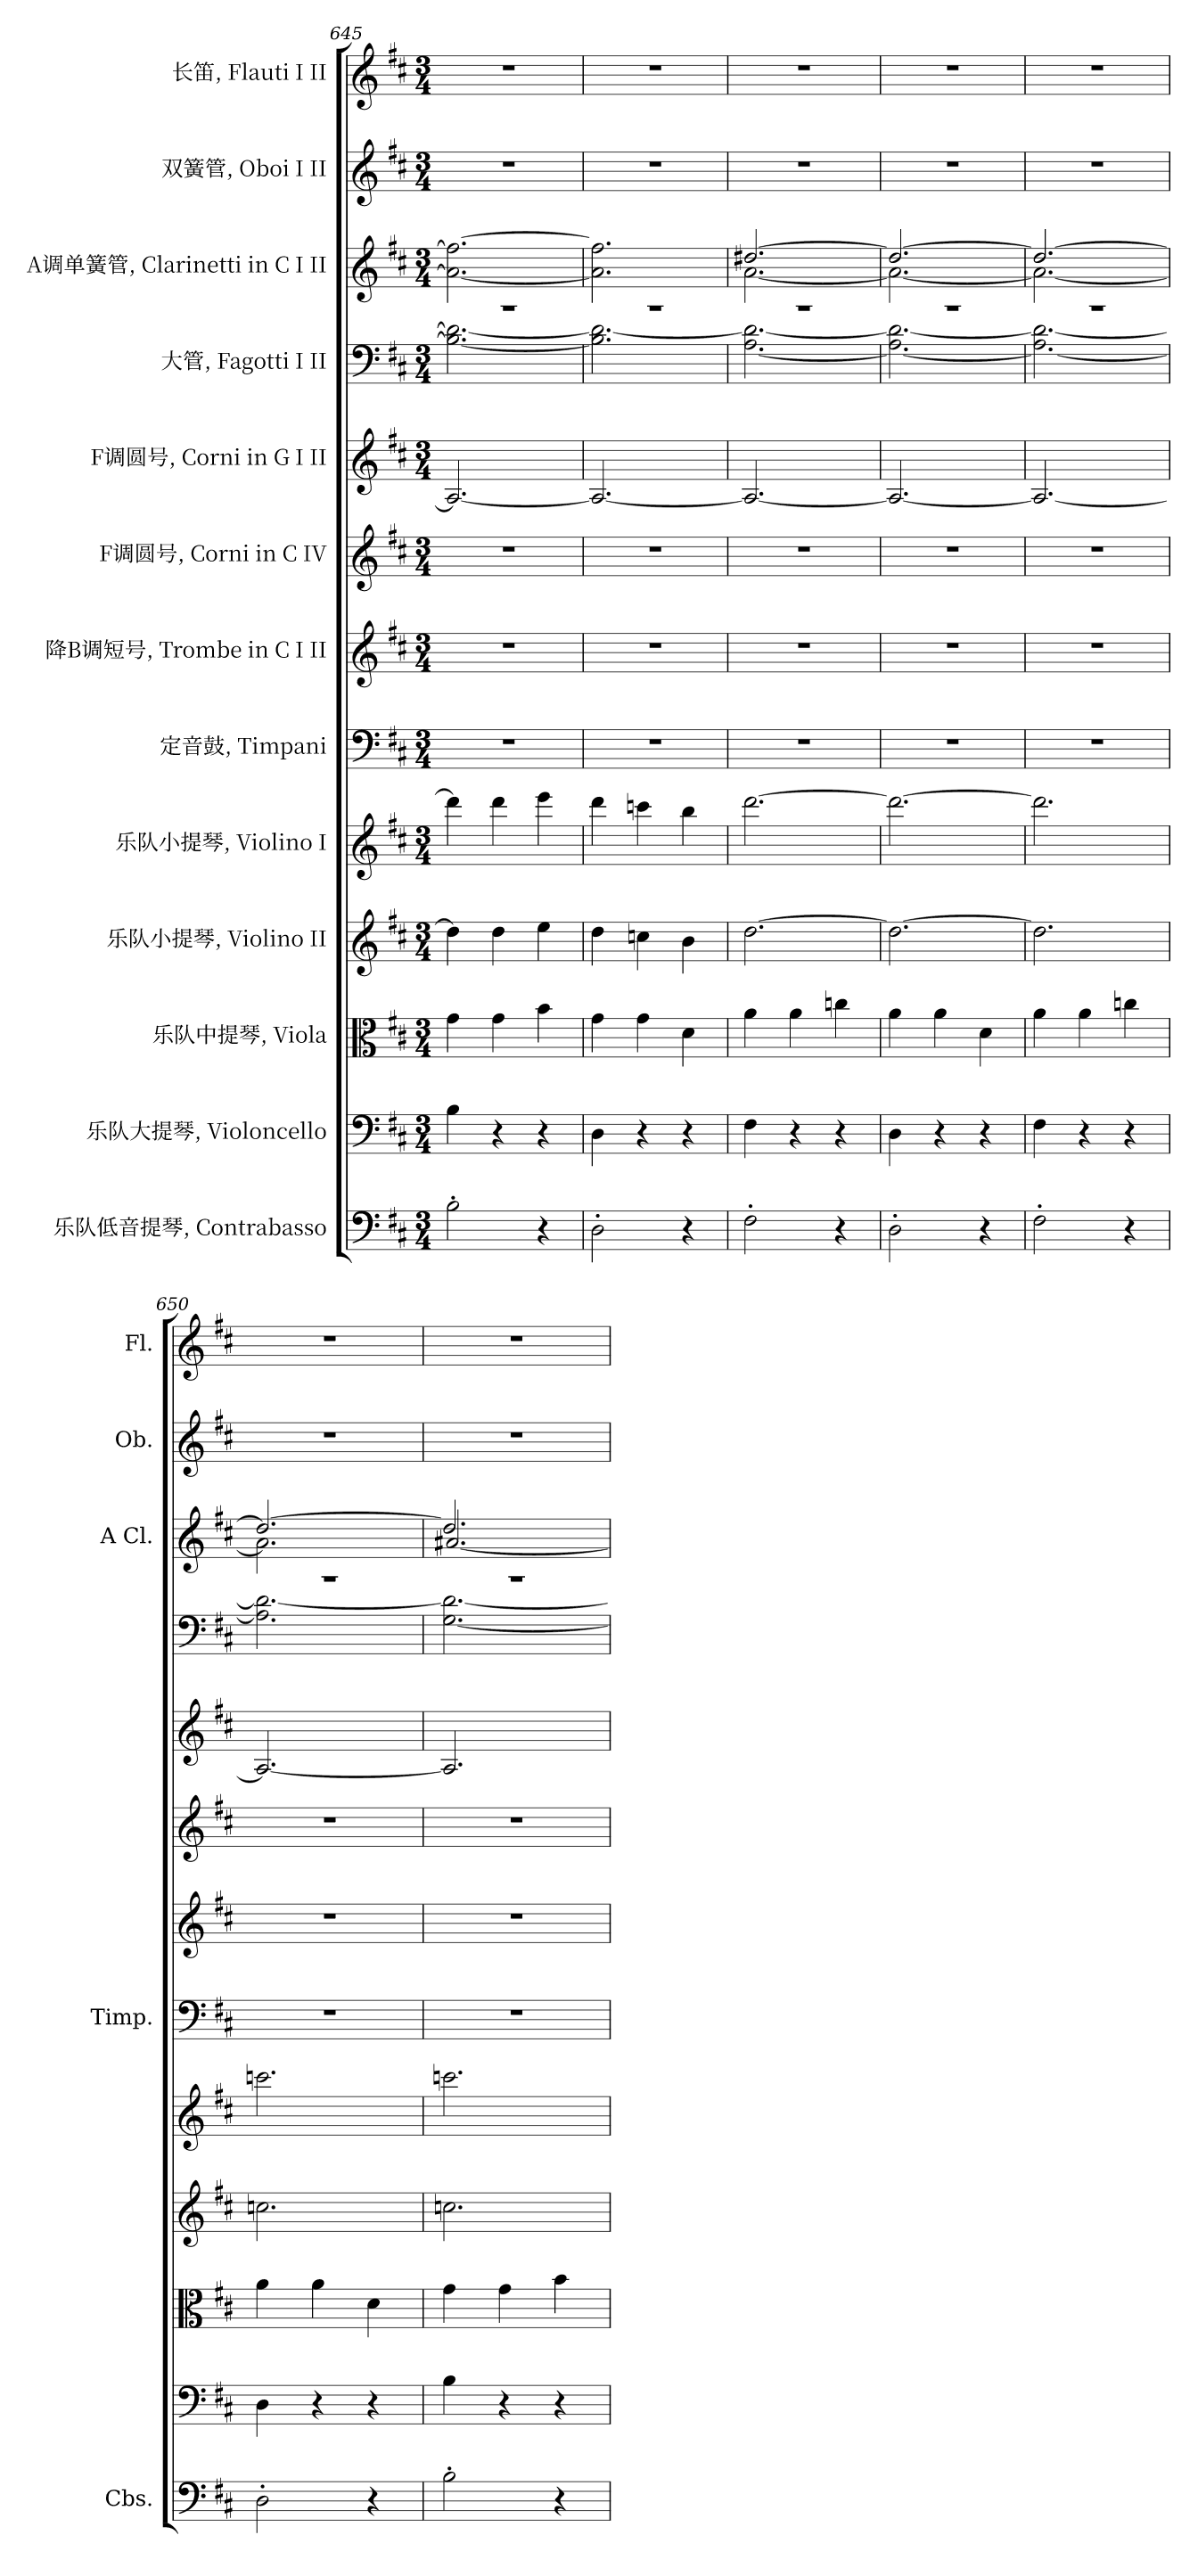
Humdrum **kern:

**kern	**kern	**kern	**kern	**kern	**kern	**kern	**kern	**kern	**kern	**kern	**kern	**kern
*part13	*part12	*part11	*part10	*part9	*part8	*part7	*part6	*part5	*part4	*part3	*part2	*part1
*staff13	*staff12	*staff11	*staff10	*staff9	*staff8	*staff7	*staff6	*staff5	*staff4	*staff3	*staff2	*staff1
*I"乐队低音提琴, Contrabasso	*I"乐队大提琴, Violoncello	*I"乐队中提琴, Viola	*I"乐队小提琴, Violino II	*I"乐队小提琴, Violino I	*I"定音鼓, Timpani	*I"降B调短号, Trombe in C I II	*I"F调圆号, Corni in C IV	*I"F调圆号, Corni in G I II	*I"大管, Fagotti I II	*I"A调单簧管, Clarinetti in C I II	*I"双簧管, Oboi I II	*I"长笛, Flauti I II
*I'Cbs.	*	*	*	*	*I'Timp.	*	*	*	*	*I'A Cl.	*I'Ob.	*I'Fl.
*clefF4	*clefF4	*clefC3	*clefG2	*clefG2	*clefF4	*clefG2	*clefG2	*clefG2	*clefF4	*clefG2	*clefG2	*clefG2
*ITrd7c12	*	*	*	*	*	*ITrd1c2	*ITrd4c7	*ITrd4c7	*	*ITrd2c3	*	*
*k[f#c#]	*k[f#c#]	*k[f#c#]	*k[f#c#]	*k[f#c#]	*k[f#c#]	*k[]	*k[f#]	*k[f#]	*k[f#c#]	*k[f#c#g#d#a#]	*k[f#c#]	*k[f#c#]
*M3/4	*M3/4	*M3/4	*M3/4	*M3/4	*M3/4	*M3/4	*M3/4	*M3/4	*M3/4	*M3/4	*M3/4	*M3/4
*MM340	*MM340	*MM340	*MM340	*MM340	*MM340	*MM340	*MM340	*MM340	*MM340	*MM340	*MM340	*MM340
=645	=645	=645	=645	=645	=645	=645	=645	=645	=645	=645	=645	=645
*	*	*	*	*	*	*	*	*	*^	*	*	*
2BB'\	4B\	4g\	4dd\]	4ddd\]	2.r	2.r	2.r	2.D/_	2.r	2.B\_ 2.d\_	2.f##\_ 2.dd\_	2.r	2.r
.	4r	4g\	4dd\	4ddd\	.	.	.	.	.	.	.	.	.
4r	4r	4b\	4ee\	4eee\	.	.	.	.	.	.	.	.	.
=646	=646	=646	=646	=646	=646	=646	=646	=646	=646	=646	=646	=646	=646
*	*	*	*	*	*	*	*	*	*	*	*	*	*MM340
2DD'\	4D\	4g\	4dd\	4ddd\	2.r	2.r	2.r	2.D/_	2.r	2.B\] 2.d\_	2.f##\] 2.dd\]	2.r	2.r
.	4r	4g\	4ccn\	4cccn\	.	.	.	.	.	.	.	.	.
4r	4r	4d\	4b\	4bb\	.	.	.	.	.	.	.	.	.
=647	=647	=647	=647	=647	=647	=647	=647	=647	=647	=647	=647	=647	=647
*	*	*	*	*	*	*	*	*	*	*	*	*	*MM340
*	*	*	*	*	*	*	*	*	*	*	*^	*	*
2FF#'\	4F#\	4a\	[2.dd\	[2.ddd\	2.r	2.r	2.r	2.D/_	2.r	[2.A\ 2.d\_	[2.b#X/	[2.f#\	2.r	2.r
.	4r	4a\	.	.	.	.	.	.	.	.	.	.	.	.
4r	4r	4ccn\	.	.	.	.	.	.	.	.	.	.	.	.
=648	=648	=648	=648	=648	=648	=648	=648	=648	=648	=648	=648	=648	=648	=648
*	*	*	*	*	*	*	*	*	*	*	*	*	*	*MM340
2DD'\	4D\	4a\	2.dd\_	2.ddd\_	2.r	2.r	2.r	2.D/_	2.r	2.A\_ 2.d\_	2.b#/_	2.f#\_	2.r	2.r
.	4r	4a\	.	.	.	.	.	.	.	.	.	.	.	.
4r	4r	4d\	.	.	.	.	.	.	.	.	.	.	.	.
!!LO:PB:g=z
=649	=649	=649	=649	=649	=649	=649	=649	=649	=649	=649	=649	=649	=649	=649
*	*	*	*	*	*	*	*	*	*	*	*	*	*	*MM340
2FF#'\	4F#\	4a\	2.dd\]	2.ddd\]	2.r	2.r	2.r	2.D/_	2.r	2.A\_ 2.d\_	2.b#/_	2.f#\_	2.r	2.r
.	4r	4a\	.	.	.	.	.	.	.	.	.	.	.	.
4r	4r	4ccn\	.	.	.	.	.	.	.	.	.	.	.	.
=650	=650	=650	=650	=650	=650	=650	=650	=650	=650	=650	=650	=650	=650	=650
*	*	*	*	*	*	*	*	*	*	*	*	*	*	*MM340
2DD'\	4D\	4a\	2.ccn\	2.cccn\	2.r	2.r	2.r	2.D/_	2.r	2.A\] 2.d\_	2.b#/_	2.f#\]	2.r	2.r
.	4r	4a\	.	.	.	.	.	.	.	.	.	.	.	.
4r	4r	4d\	.	.	.	.	.	.	.	.	.	.	.	.
=651	=651	=651	=651	=651	=651	=651	=651	=651	=651	=651	=651	=651	=651	=651
*	*	*	*	*	*	*	*	*	*	*	*	*	*	*MM340
2BB'\	4B\	4g\	2.ccn\	2.cccn\	2.r	2.r	2.r	2.D/]	2.r	[2.G\ 2.d\_	2.b#/]	[2.f##X/	2.r	2.r
.	4r	4g\	.	.	.	.	.	.	.	.	.	.	.	.
4r	4r	4b\	.	.	.	.	.	.	.	.	.	.	.	.
*	*	*	*	*	*	*	*	*	*v	*v	*	*	*	*
*	*	*	*	*	*	*	*	*	*	*v	*v	*	*
=	=	=	=	=	=	=	=	=	=	=	=	=
*-	*-	*-	*-	*-	*-	*-	*-	*-	*-	*-	*-	*-
